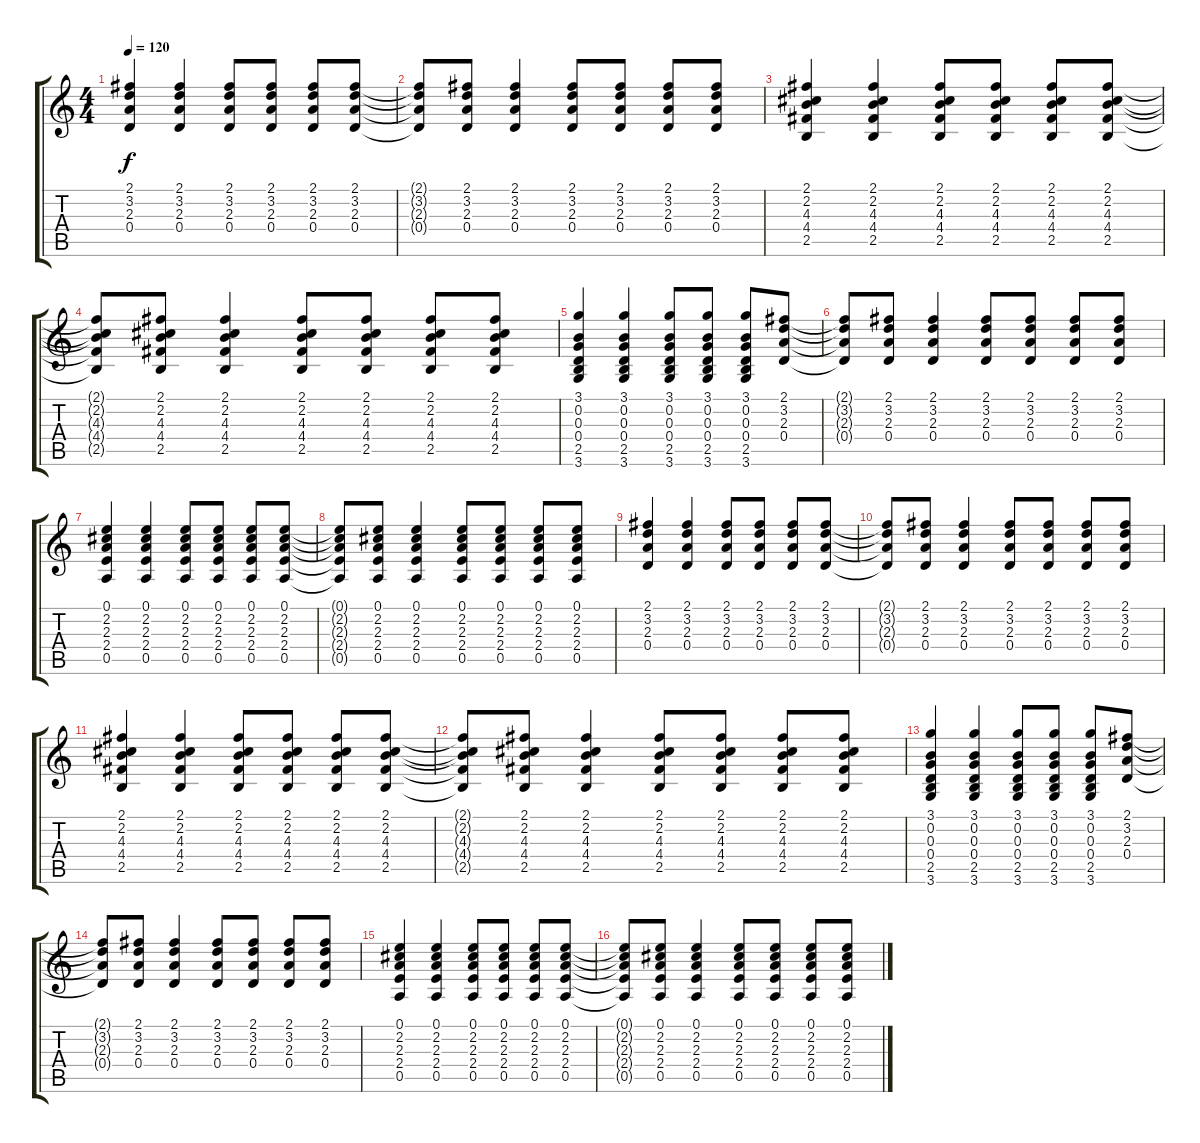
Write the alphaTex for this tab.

\track (" " " ") {instrument overdrivenguitar}
\staff {score tabs}
\tuning (E4 B3 G3 D3 A2 E2) {hide}
\ts (4 4)
\tempo 120
\clef g2
\ks c
(2.1 3.2 2.3 0.4).4{dy f} (2.1 3.2 2.3 0.4).4 (2.1 3.2 2.3 0.4).8 (2.1 3.2 2.3 0.4).8 (2.1 3.2 2.3 0.4).8 (2.1 3.2 2.3 0.4).8 |
(2.1{t} 3.2{t} 2.3{t} 0.4{t}).8 (2.1 3.2 2.3 0.4).8 (2.1 3.2 2.3 0.4).4 (2.1 3.2 2.3 0.4).8 (2.1 3.2 2.3 0.4).8 (2.1 3.2 2.3 0.4).8 (2.1 3.2 2.3 0.4).8 |
(2.1 2.2 4.3 4.4 2.5).4 (2.1 2.2 4.3 4.4 2.5).4 (2.1 2.2 4.3 4.4 2.5).8 (2.1 2.2 4.3 4.4 2.5).8 (2.1 2.2 4.3 4.4 2.5).8 (2.1 2.2 4.3 4.4 2.5).8 |
(2.1{t} 2.2{t} 4.3{t} 4.4{t} 2.5{t}).8 (2.1 2.2 4.3 4.4 2.5).8 (2.1 2.2 4.3 4.4 2.5).4 (2.1 2.2 4.3 4.4 2.5).8 (2.1 2.2 4.3 4.4 2.5).8 (2.1 2.2 4.3 4.4 2.5).8 (2.1 2.2 4.3 4.4 2.5).8 |
(3.1 0.2 0.3 0.4 2.5 3.6).4 (3.1 0.2 0.3 0.4 2.5 3.6).4 (3.1 0.2 0.3 0.4 2.5 3.6).8 (3.1 0.2 0.3 0.4 2.5 3.6).8 (3.1 0.2 0.3 0.4 2.5 3.6).8 (2.1 3.2 2.3 0.4).8 |
(2.1{t} 3.2{t} 2.3{t} 0.4{t}).8 (2.1 3.2 2.3 0.4).8 (2.1 3.2 2.3 0.4).4 (2.1 3.2 2.3 0.4).8 (2.1 3.2 2.3 0.4).8 (2.1 3.2 2.3 0.4).8 (2.1 3.2 2.3 0.4).8 |
(0.1 2.2 2.3 2.4 0.5).4 (0.1 2.2 2.3 2.4 0.5).4 (0.1 2.2 2.3 2.4 0.5).8 (0.1 2.2 2.3 2.4 0.5).8 (0.1 2.2 2.3 2.4 0.5).8 (0.1 2.2 2.3 2.4 0.5).8 |
(0.1{t} 2.2{t} 2.3{t} 2.4{t} 0.5{t}).8 (0.1 2.2 2.3 2.4 0.5).8 (0.1 2.2 2.3 2.4 0.5).4 (0.1 2.2 2.3 2.4 0.5).8 (0.1 2.2 2.3 2.4 0.5).8 (0.1 2.2 2.3 2.4 0.5).8 (0.1 2.2 2.3 2.4 0.5).8 |
(2.1 3.2 2.3 0.4).4 (2.1 3.2 2.3 0.4).4 (2.1 3.2 2.3 0.4).8 (2.1 3.2 2.3 0.4).8 (2.1 3.2 2.3 0.4).8 (2.1 3.2 2.3 0.4).8 |
(2.1{t} 3.2{t} 2.3{t} 0.4{t}).8 (2.1 3.2 2.3 0.4).8 (2.1 3.2 2.3 0.4).4 (2.1 3.2 2.3 0.4).8 (2.1 3.2 2.3 0.4).8 (2.1 3.2 2.3 0.4).8 (2.1 3.2 2.3 0.4).8 |
(2.1 2.2 4.3 4.4 2.5).4 (2.1 2.2 4.3 4.4 2.5).4 (2.1 2.2 4.3 4.4 2.5).8 (2.1 2.2 4.3 4.4 2.5).8 (2.1 2.2 4.3 4.4 2.5).8 (2.1 2.2 4.3 4.4 2.5).8 |
(2.1{t} 2.2{t} 4.3{t} 4.4{t} 2.5{t}).8 (2.1 2.2 4.3 4.4 2.5).8 (2.1 2.2 4.3 4.4 2.5).4 (2.1 2.2 4.3 4.4 2.5).8 (2.1 2.2 4.3 4.4 2.5).8 (2.1 2.2 4.3 4.4 2.5).8 (2.1 2.2 4.3 4.4 2.5).8 |
(3.1 0.2 0.3 0.4 2.5 3.6).4 (3.1 0.2 0.3 0.4 2.5 3.6).4 (3.1 0.2 0.3 0.4 2.5 3.6).8 (3.1 0.2 0.3 0.4 2.5 3.6).8 (3.1 0.2 0.3 0.4 2.5 3.6).8 (2.1 3.2 2.3 0.4).8 |
(2.1{t} 3.2{t} 2.3{t} 0.4{t}).8 (2.1 3.2 2.3 0.4).8 (2.1 3.2 2.3 0.4).4 (2.1 3.2 2.3 0.4).8 (2.1 3.2 2.3 0.4).8 (2.1 3.2 2.3 0.4).8 (2.1 3.2 2.3 0.4).8 |
(0.1 2.2 2.3 2.4 0.5).4 (0.1 2.2 2.3 2.4 0.5).4 (0.1 2.2 2.3 2.4 0.5).8 (0.1 2.2 2.3 2.4 0.5).8 (0.1 2.2 2.3 2.4 0.5).8 (0.1 2.2 2.3 2.4 0.5).8 |
(0.1{t} 2.2{t} 2.3{t} 2.4{t} 0.5{t}).8 (0.1 2.2 2.3 2.4 0.5).8 (0.1 2.2 2.3 2.4 0.5).4 (0.1 2.2 2.3 2.4 0.5).8 (0.1 2.2 2.3 2.4 0.5).8 (0.1 2.2 2.3 2.4 0.5).8 (0.1 2.2 2.3 2.4 0.5).8
